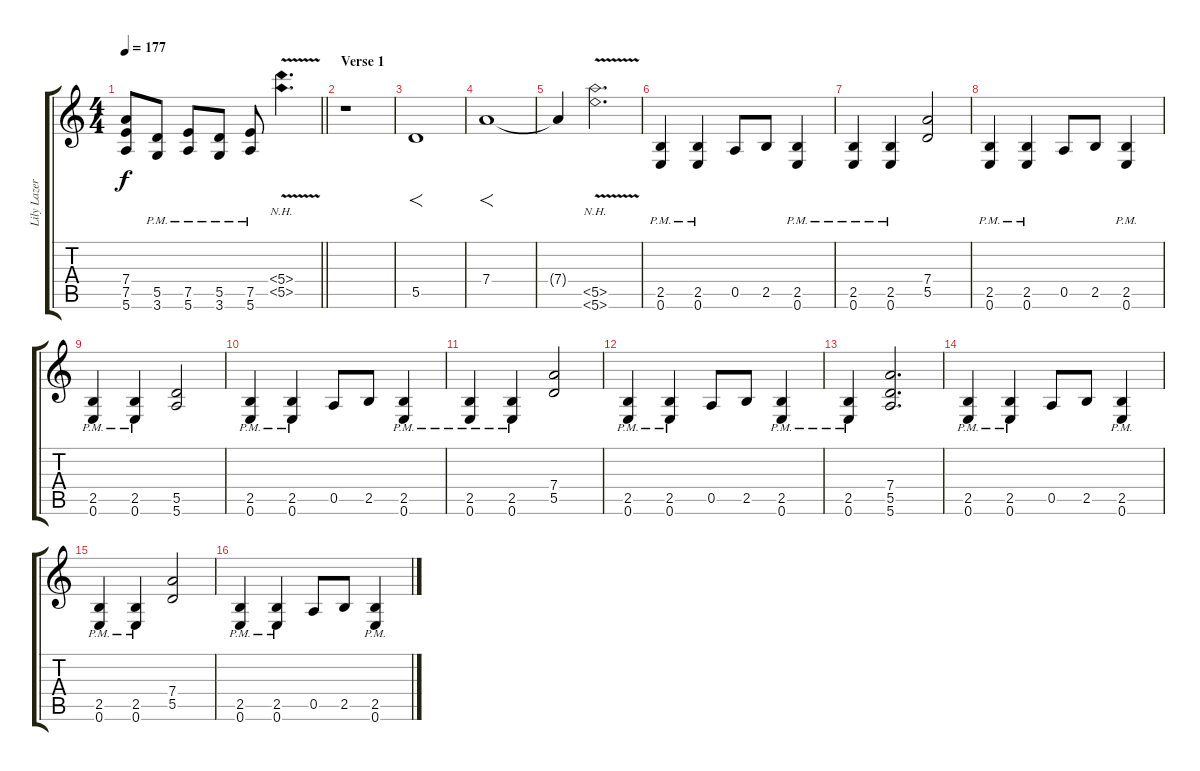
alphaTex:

\track ("Lily Lazer (Guitar)" "Lily Lazer") {instrument distortionguitar}
\staff {score tabs}
\tuning (E4 B3 G3 D3 A2 E2) {hide}
\ts (4 4)
\tempo 177
\clef g2
\barLineRight lightlight
\ks c
(7.4{t} 7.5{t} 5.6{t}).8{dy f} (5.5{pm} 3.6{pm}).8 (7.5{pm} 5.6{pm}).8 (5.5{pm} 3.6{pm}).8 (7.5{pm} 5.6{pm}).8 (5.4{nh} 5.5{nh v}).4{d} |
\section ("" "Verse 1")
r.1 |
5.5.1{f} |
7.4.1{f} |
7.4{t}.4 (5.5{nh v} 5.6{nh}).2{d} |
(2.5{pm} 0.6{pm}).4 (2.5{pm} 0.6{pm}).4 0.5.8 2.5.8 (2.5{pm} 0.6{pm}).4 |
(2.5{pm} 0.6{pm}).4 (2.5{pm} 0.6{pm}).4 (7.4 5.5).2 |
(2.5{pm} 0.6{pm}).4 (2.5{pm} 0.6{pm}).4 0.5.8 2.5.8 (2.5{pm} 0.6{pm}).4 |
(2.5{pm} 0.6{pm}).4 (2.5{pm} 0.6{pm}).4 (5.5 5.6).2 |
(2.5{pm} 0.6{pm}).4 (2.5{pm} 0.6{pm}).4 0.5.8 2.5.8 (2.5{pm} 0.6{pm}).4 |
(2.5{pm} 0.6{pm}).4 (2.5{pm} 0.6{pm}).4 (7.4 5.5).2 |
(2.5{pm} 0.6{pm}).4 (2.5{pm} 0.6{pm}).4 0.5.8 2.5.8 (2.5{pm} 0.6{pm}).4 |
(2.5{pm} 0.6{pm}).4 (7.4 5.5 5.6).2{d} |
(2.5{pm} 0.6{pm}).4 (2.5{pm} 0.6{pm}).4 0.5.8 2.5.8 (2.5{pm} 0.6{pm}).4 |
(2.5{pm} 0.6{pm}).4 (2.5{pm} 0.6{pm}).4 (7.4 5.5).2 |
(2.5{pm} 0.6{pm}).4 (2.5{pm} 0.6{pm}).4 0.5.8 2.5.8 (2.5{pm} 0.6{pm}).4
